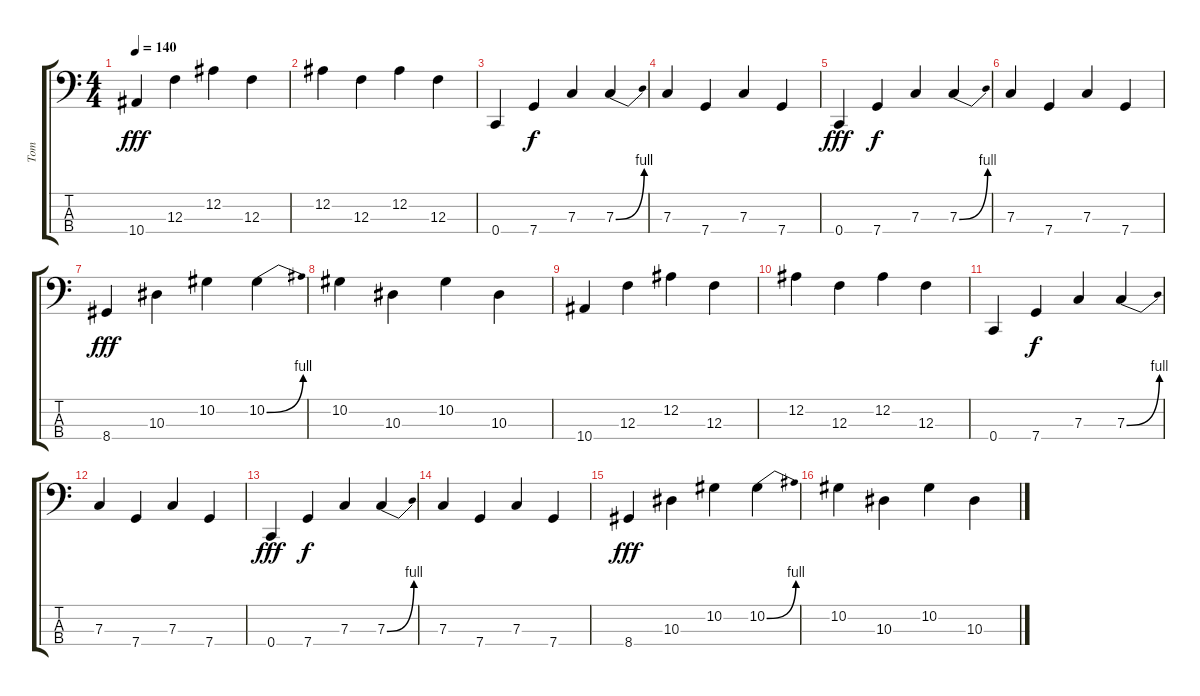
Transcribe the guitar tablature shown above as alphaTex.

\track ("Tom" "Tom") {instrument electricbasspick}
\staff {score tabs}
\tuning (Eb2 Bb1 F1 C1) {hide}
\ts (4 4)
\tempo 140
\clef f4
\ks c
10.4.4{dy fff} 12.3.4 12.2.4 12.3.4 |
12.2.4 12.3.4 12.2.4 12.3.4 |
0.4.4 7.4.4{dy f} 7.3.4 7.3{be (bend 0 0 60 4)}.4 |
7.3.4 7.4.4 7.3.4 7.4.4 |
0.4.4{dy fff} 7.4.4{dy f} 7.3.4 7.3{be (bend 0 0 60 4)}.4 |
7.3.4 7.4.4 7.3.4 7.4.4 |
8.4.4{dy fff} 10.3.4 10.2.4 10.2{be (bend 0 0 60 4)}.4 |
10.2.4 10.3.4 10.2.4 10.3.4 |
10.4.4 12.3.4 12.2.4 12.3.4 |
12.2.4 12.3.4 12.2.4 12.3.4 |
0.4.4 7.4.4{dy f} 7.3.4 7.3{be (bend 0 0 60 4)}.4 |
7.3.4 7.4.4 7.3.4 7.4.4 |
0.4.4{dy fff} 7.4.4{dy f} 7.3.4 7.3{be (bend 0 0 60 4)}.4 |
7.3.4 7.4.4 7.3.4 7.4.4 |
8.4.4{dy fff} 10.3.4 10.2.4 10.2{be (bend 0 0 60 4)}.4 |
10.2.4 10.3.4 10.2.4 10.3.4
